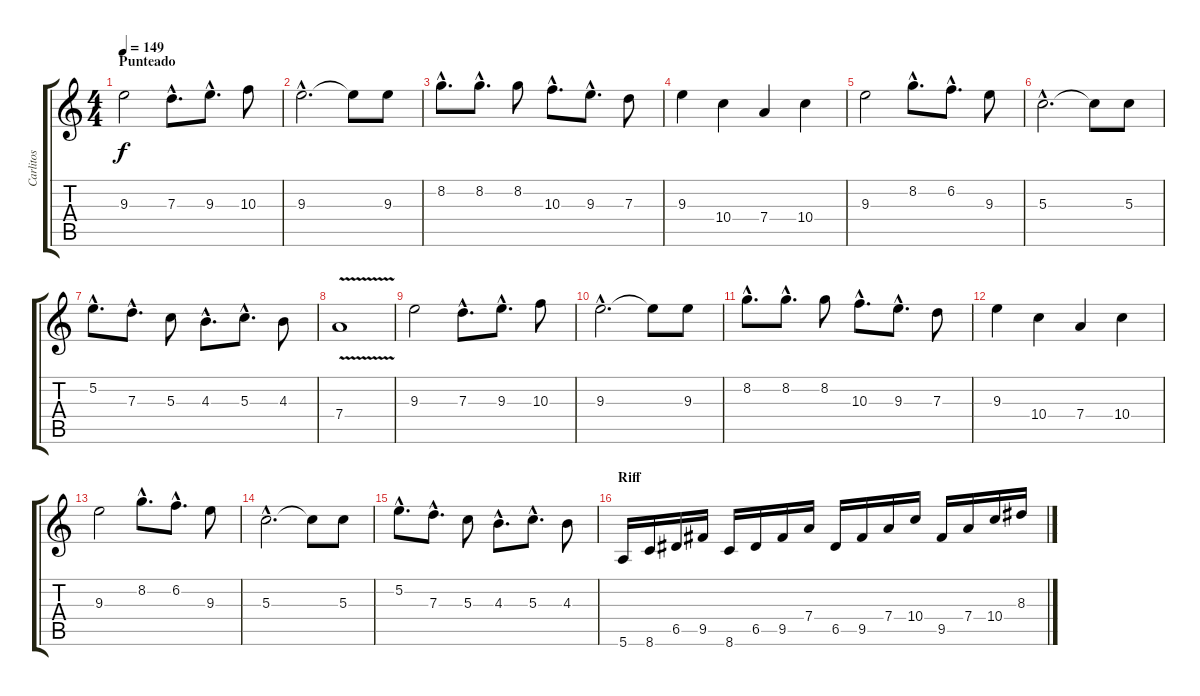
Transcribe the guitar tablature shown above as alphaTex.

\track ("Carlitos" "Carlitos") {instrument distortionguitar}
\staff {score tabs}
\tuning (E4 B3 G3 D3 A2 E2) {hide}
\ts (4 4)
\section ("" "Punteado")
\tempo 149
\clef g2
\ks c
9.3.2{dy f volume 14} 7.3{hac}.8{d} 9.3{hac}.8{d} 10.3.8 |
9.3{hac}.2{d} 9.3{t}.8 9.3.8 |
8.2{hac}.8{d} 8.2{hac}.8{d} 8.2.8 10.3{hac}.8{d} 9.3{hac}.8{d} 7.3.8 |
9.3.4 10.4.4 7.4.4 10.4.4 |
9.3.2 8.2{hac}.8{d} 6.2{hac}.8{d} 9.3.8 |
5.3{hac}.2{d} 5.3{t}.8 5.3.8 |
5.2{hac}.8{d} 7.3{hac}.8{d} 5.3.8 4.3{hac}.8{d} 5.3{hac}.8{d} 4.3.8 |
7.4{v}.1 |
9.3.2 7.3{hac}.8{d} 9.3{hac}.8{d} 10.3.8 |
9.3{hac}.2{d} 9.3{t}.8 9.3.8 |
8.2{hac}.8{d} 8.2{hac}.8{d} 8.2.8 10.3{hac}.8{d} 9.3{hac}.8{d} 7.3.8 |
9.3.4 10.4.4 7.4.4 10.4.4 |
9.3.2 8.2{hac}.8{d} 6.2{hac}.8{d} 9.3.8 |
5.3{hac}.2{d} 5.3{t}.8 5.3.8 |
5.2{hac}.8{d} 7.3{hac}.8{d} 5.3.8 4.3{hac}.8{d} 5.3{hac}.8{d} 4.3.8 |
\section ("" "Riff")
5.6.16{volume 12} 8.6.16 6.5.16 9.5.16 8.6.16 6.5.16 9.5.16 7.4.16 6.5.16 9.5.16 7.4.16 10.4.16 9.5.16 7.4.16 10.4.16 8.3.16
